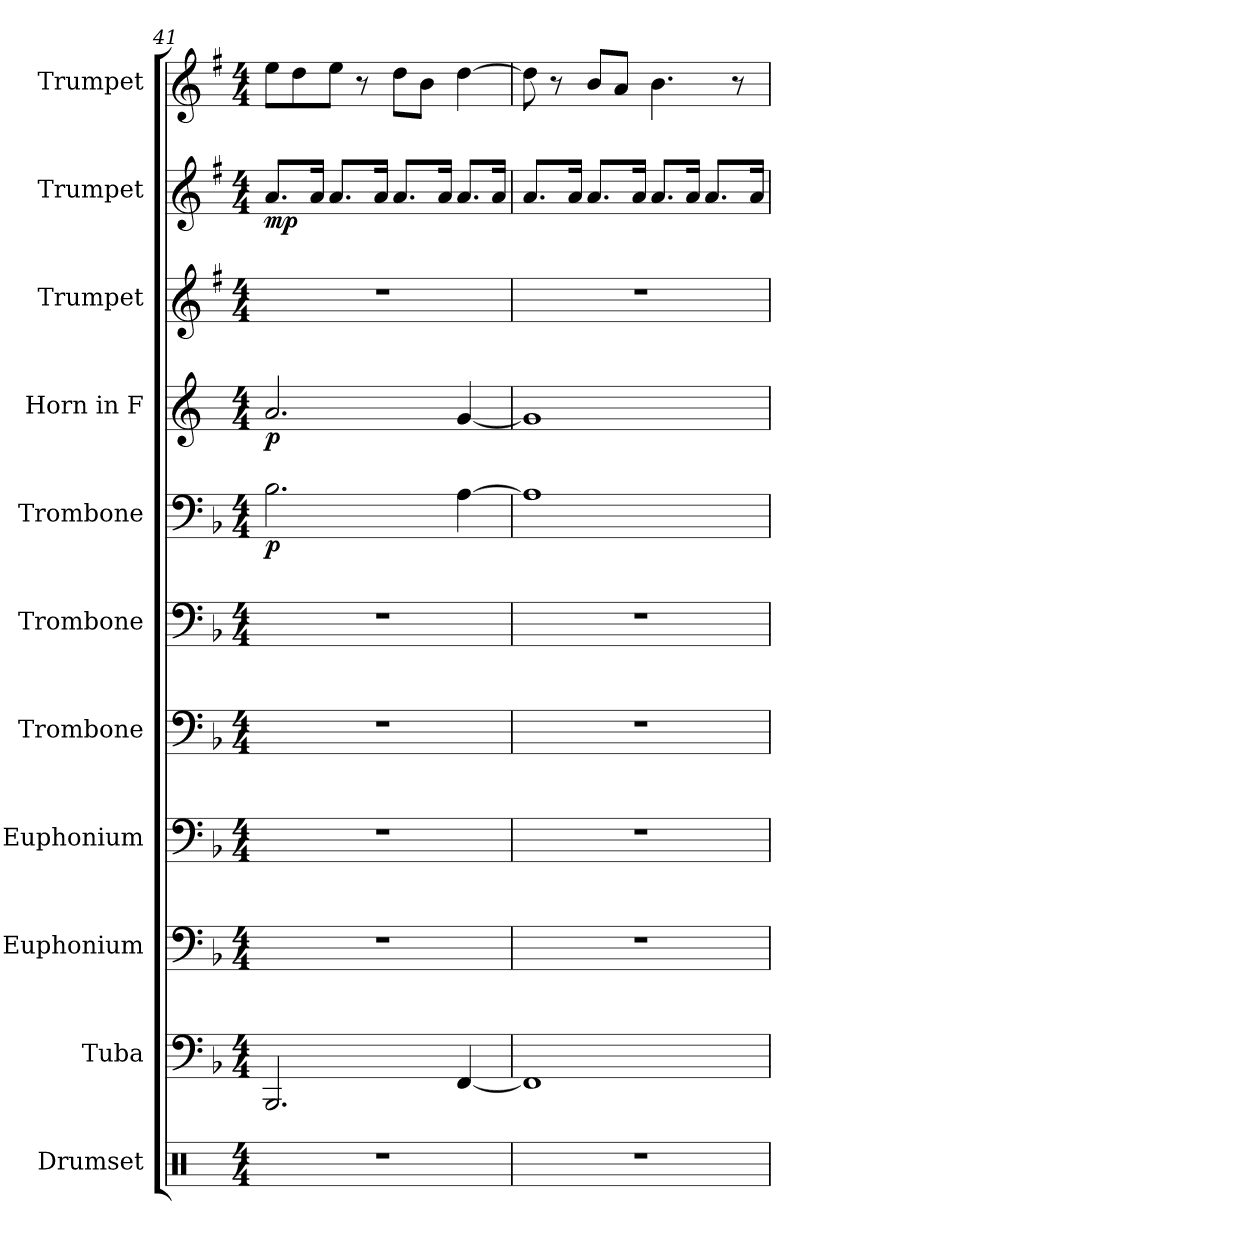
**kern	**kern	**kern	**kern	**kern	**kern	**kern	**dynam	**kern	**dynam	**kern	**kern	**dynam	**kern
*part11	*part10	*part9	*part8	*part7	*part6	*part5	*part5	*part4	*part4	*part3	*part2	*part2	*part1
*staff11	*staff10	*staff9	*staff8	*staff7	*staff6	*staff5	*staff5	*staff4	*staff4	*staff3	*staff2	*staff2	*staff1
*I"Drumset	*I"Tuba	*I"Euphonium	*I"Euphonium	*I"Trombone	*I"Trombone	*I"Trombone	*	*I"Horn in F	*	*I"Trumpet	*I"Trumpet	*	*I"Trumpet
*I'D. Set	*I'Tba.	*I'Euph.	*I'Euph.	*I'Tbn.	*I'Tbn.	*I'Tbn.	*	*	*	*I'Tpt.	*I'Tpt.	*	*I'Tpt.
!!LO:PB:g=z
*clefX	*clefF4	*clefF4	*clefF4	*clefF4	*clefF4	*clefF4	*	*clefG2	*	*clefG2	*clefG2	*	*clefG2
*	*	*	*	*	*	*	*	*ITrd4c7	*	*ITrd1c2	*ITrd1c2	*	*ITrd1c2
*k[]	*k[b-]	*k[b-]	*k[b-]	*k[b-]	*k[b-]	*k[b-]	*	*k[b-]	*	*k[b-]	*k[b-]	*	*k[b-]
*M4/4	*M4/4	*M4/4	*M4/4	*M4/4	*M4/4	*M4/4	*	*M4/4	*	*M4/4	*M4/4	*	*M4/4
=41	=41	=41	=41	=41	=41	=41	=41	=41	=41	=41	=41	=41	=41
!	!	!	!	!	!	!	!LO:DY:b	!	!LO:DY:b	!	!	!LO:DY:b	!
1r	2.BBB-/	1r	1r	1r	1r	2.B-\	p	2.d/	p	1r	8.g/L	mp	8dd\L
.	.	.	.	.	.	.	.	.	.	.	.	.	8cc\
.	.	.	.	.	.	.	.	.	.	.	16g/Jk	.	.
.	.	.	.	.	.	.	.	.	.	.	8.g/L	.	8dd\J
.	.	.	.	.	.	.	.	.	.	.	.	.	8r
.	.	.	.	.	.	.	.	.	.	.	16g/Jk	.	.
.	.	.	.	.	.	.	.	.	.	.	8.g/L	.	8cc\L
.	.	.	.	.	.	.	.	.	.	.	.	.	8a\J
.	.	.	.	.	.	.	.	.	.	.	16g/Jk	.	.
.	[4FF/	.	.	.	.	[4A\	.	[4c/	.	.	8.g/L	.	[4cc\
.	.	.	.	.	.	.	.	.	.	.	16g/Jk	.	.
=42	=42	=42	=42	=42	=42	=42	=42	=42	=42	=42	=42	=42	=42
1r	1FF]	1r	1r	1r	1r	1A]	.	1c]	.	1r	8.g/L	.	8cc\]
.	.	.	.	.	.	.	.	.	.	.	.	.	8r
.	.	.	.	.	.	.	.	.	.	.	16g/Jk	.	.
.	.	.	.	.	.	.	.	.	.	.	8.g/L	.	8a/L
.	.	.	.	.	.	.	.	.	.	.	.	.	8g/J
.	.	.	.	.	.	.	.	.	.	.	16g/Jk	.	.
.	.	.	.	.	.	.	.	.	.	.	8.g/L	.	4.a\
.	.	.	.	.	.	.	.	.	.	.	16g/Jk	.	.
.	.	.	.	.	.	.	.	.	.	.	8.g/L	.	.
.	.	.	.	.	.	.	.	.	.	.	.	.	8r
.	.	.	.	.	.	.	.	.	.	.	16g/Jk	.	.
=	=	=	=	=	=	=	=	=	=	=	=	=	=
*-	*-	*-	*-	*-	*-	*-	*-	*-	*-	*-	*-	*-	*-
